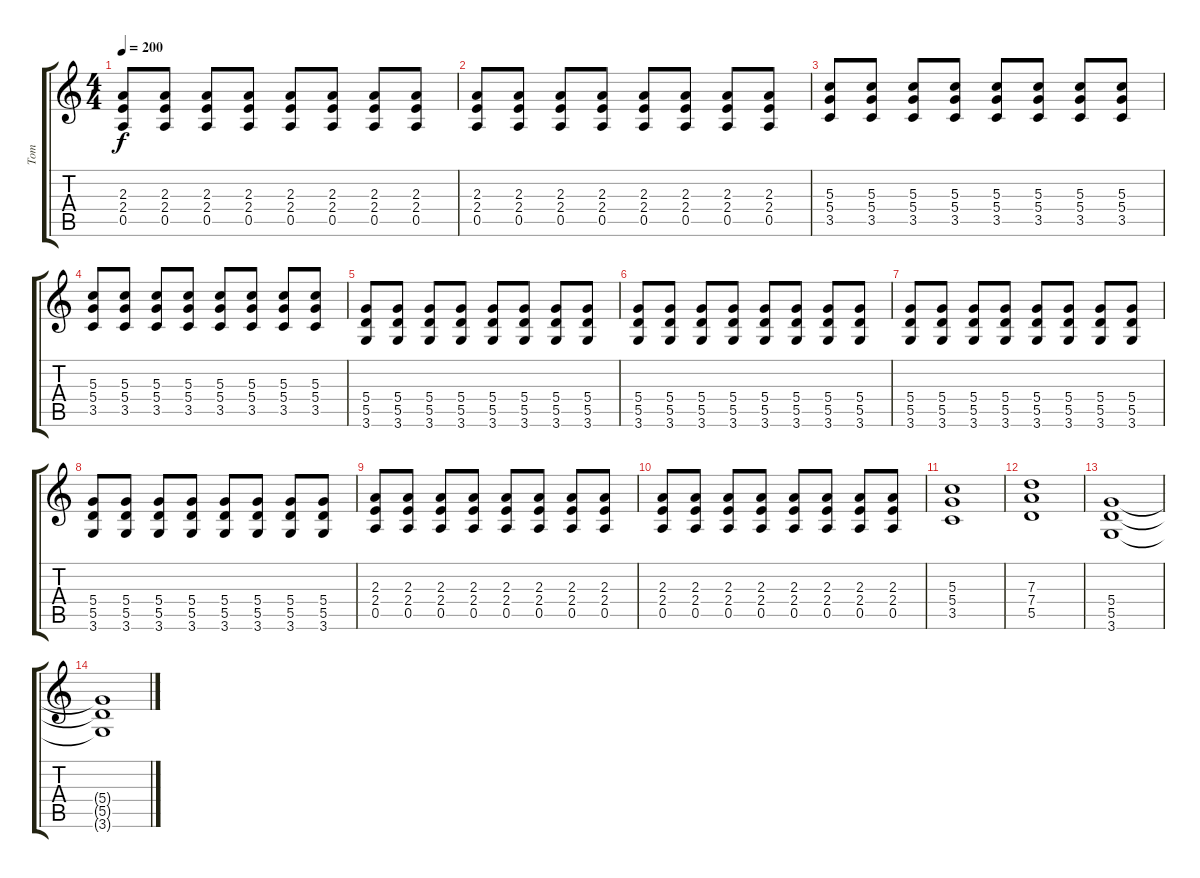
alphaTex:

\track ("Tom" "Tom") {instrument overdrivenguitar}
\staff {score tabs}
\tuning (E4 B3 G3 D3 A2 E2) {hide}
\ts (4 4)
\tempo 200
\clef g2
\ks c
(2.3 2.4 0.5).8{dy f} (2.3 2.4 0.5).8 (2.3 2.4 0.5).8 (2.3 2.4 0.5).8 (2.3 2.4 0.5).8 (2.3 2.4 0.5).8 (2.3 2.4 0.5).8 (2.3 2.4 0.5).8 |
(2.3 2.4 0.5).8 (2.3 2.4 0.5).8 (2.3 2.4 0.5).8 (2.3 2.4 0.5).8 (2.3 2.4 0.5).8 (2.3 2.4 0.5).8 (2.3 2.4 0.5).8 (2.3 2.4 0.5).8 |
(5.3 5.4 3.5).8 (5.3 5.4 3.5).8 (5.3 5.4 3.5).8 (5.3 5.4 3.5).8 (5.3 5.4 3.5).8 (5.3 5.4 3.5).8 (5.3 5.4 3.5).8 (5.3 5.4 3.5).8 |
(5.3 5.4 3.5).8 (5.3 5.4 3.5).8 (5.3 5.4 3.5).8 (5.3 5.4 3.5).8 (5.3 5.4 3.5).8 (5.3 5.4 3.5).8 (5.3 5.4 3.5).8 (5.3 5.4 3.5).8 |
(5.4 5.5 3.6).8 (5.4 5.5 3.6).8 (5.4 5.5 3.6).8 (5.4 5.5 3.6).8 (5.4 5.5 3.6).8 (5.4 5.5 3.6).8 (5.4 5.5 3.6).8 (5.4 5.5 3.6).8 |
(5.4 5.5 3.6).8 (5.4 5.5 3.6).8 (5.4 5.5 3.6).8 (5.4 5.5 3.6).8 (5.4 5.5 3.6).8 (5.4 5.5 3.6).8 (5.4 5.5 3.6).8 (5.4 5.5 3.6).8 |
(5.4 5.5 3.6).8 (5.4 5.5 3.6).8 (5.4 5.5 3.6).8 (5.4 5.5 3.6).8 (5.4 5.5 3.6).8 (5.4 5.5 3.6).8 (5.4 5.5 3.6).8 (5.4 5.5 3.6).8 |
(5.4 5.5 3.6).8 (5.4 5.5 3.6).8 (5.4 5.5 3.6).8 (5.4 5.5 3.6).8 (5.4 5.5 3.6).8 (5.4 5.5 3.6).8 (5.4 5.5 3.6).8 (5.4 5.5 3.6).8 |
(2.3 2.4 0.5).8 (2.3 2.4 0.5).8 (2.3 2.4 0.5).8 (2.3 2.4 0.5).8 (2.3 2.4 0.5).8 (2.3 2.4 0.5).8 (2.3 2.4 0.5).8 (2.3 2.4 0.5).8 |
(2.3 2.4 0.5).8 (2.3 2.4 0.5).8 (2.3 2.4 0.5).8 (2.3 2.4 0.5).8 (2.3 2.4 0.5).8 (2.3 2.4 0.5).8 (2.3 2.4 0.5).8 (2.3 2.4 0.5).8 |
(5.3 5.4 3.5).1 |
(7.3 7.4 5.5).1 |
(5.4 5.5 3.6).1 |
(5.4{t} 5.5{t} 3.6{t}).1
